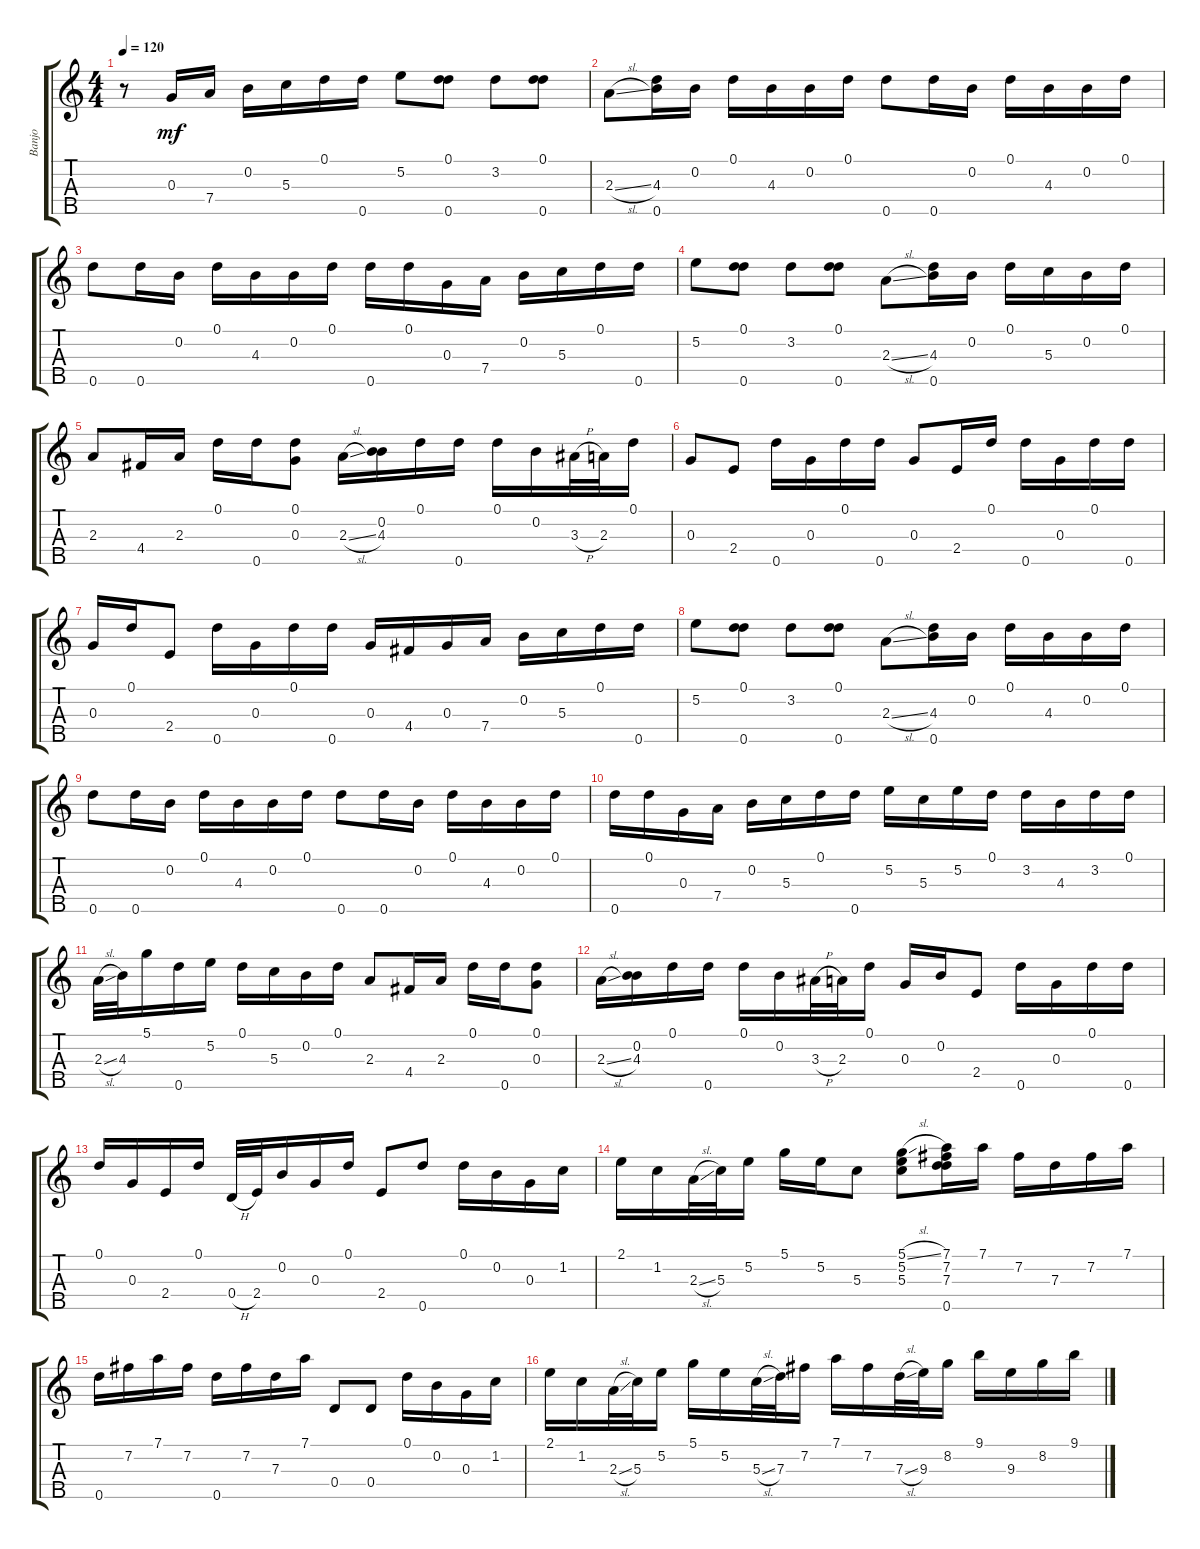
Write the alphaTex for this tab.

\track ("Banjo" "Banjo") {instrument banjo}
\staff {score tabs}
\tuning (D4 B3 G3 D3 D4) {hide}
\displaytranspose 12
\ts (4 4)
\tempo 120
\clef g2
\ks c
r.8{dy mf instrument banjo} 0.3.16 7.4.16 0.2.16 5.3.16 0.1.16 0.5.16 5.2.8 (0.1 0.5).8 3.2.8 (0.1 0.5).8 |
2.3{sl}.8 (4.3 0.5).16 0.2.16 0.1.16 4.3.16 0.2.16 0.1.16 0.5.8 0.5.16 0.2.16 0.1.16 4.3.16 0.2.16 0.1.16 |
0.5.8 0.5.16 0.2.16 0.1.16 4.3.16 0.2.16 0.1.16 0.5.16 0.1.16 0.3.16 7.4.16 0.2.16 5.3.16 0.1.16 0.5.16 |
5.2.8 (0.1 0.5).8 3.2.8 (0.1 0.5).8 2.3{sl}.8 (4.3 0.5).16 0.2.16 0.1.16 5.3.16 0.2.16 0.1.16 |
2.3.8 4.4.16 2.3.16 0.1.16 0.5.16 (0.1 0.3).8 2.3{sl}.16 (0.2 4.3).16 0.1.16 0.5.16 0.1.16 0.2.16 3.3{h}.32 2.3.32 0.1.16 |
0.3.8 2.4.8 0.5.16 0.3.16 0.1.16 0.5.16 0.3.8 2.4.16 0.1.16 0.5.16 0.3.16 0.1.16 0.5.16 |
0.3.16 0.1.16 2.4.8 0.5.16 0.3.16 0.1.16 0.5.16 0.3.16 4.4.16 0.3.16 7.4.16 0.2.16 5.3.16 0.1.16 0.5.16 |
5.2.8 (0.1 0.5).8 3.2.8 (0.1 0.5).8 2.3{sl}.8 (4.3 0.5).16 0.2.16 0.1.16 4.3.16 0.2.16 0.1.16 |
0.5.8 0.5.16 0.2.16 0.1.16 4.3.16 0.2.16 0.1.16 0.5.8 0.5.16 0.2.16 0.1.16 4.3.16 0.2.16 0.1.16 |
0.5.16 0.1.16 0.3.16 7.4.16 0.2.16 5.3.16 0.1.16 0.5.16 5.2.16 5.3.16 5.2.16 0.1.16 3.2.16 4.3.16 3.2.16 0.1.16 |
2.3{sl}.32 4.3.32 5.1.16 0.5.16 5.2.16 0.1.16 5.3.16 0.2.16 0.1.16 2.3.8 4.4.16 2.3.16 0.1.16 0.5.16 (0.1 0.3).8 |
2.3{sl}.16 (0.2 4.3).16 0.1.16 0.5.16 0.1.16 0.2.16 3.3{h}.32 2.3.32 0.1.16 0.3.16 0.2.16 2.4.8 0.5.16 0.3.16 0.1.16 0.5.16 |
0.1.16 0.3.16 2.4.16 0.1.16 0.4{h}.32 2.4.32 0.2.16 0.3.16 0.1.16 2.4.8 0.5.8 0.1.16 0.2.16 0.3.16 1.2.16 |
2.1.16 1.2.16 2.3{sl}.32 5.3.32 5.2.16 5.1.16 5.2.16 5.3.8 (5.1{sl} 5.2 5.3).8 (7.1 7.2 7.3 0.5).16 7.1.16 7.2.16 7.3.16 7.2.16 7.1.16 |
0.5.16 7.2.16 7.1.16 7.2.16 0.5.16 7.2.16 7.3.16 7.1.16 0.4.8 0.4.8 0.1.16 0.2.16 0.3.16 1.2.16 |
2.1.16 1.2.16 2.3{sl}.32 5.3.32 5.2.16 5.1.16 5.2.16 5.3{sl}.32 7.3.32 7.2.16 7.1.16 7.2.16 7.3{sl}.32 9.3.32 8.2.16 9.1.16 9.3.16 8.2.16 9.1.16
